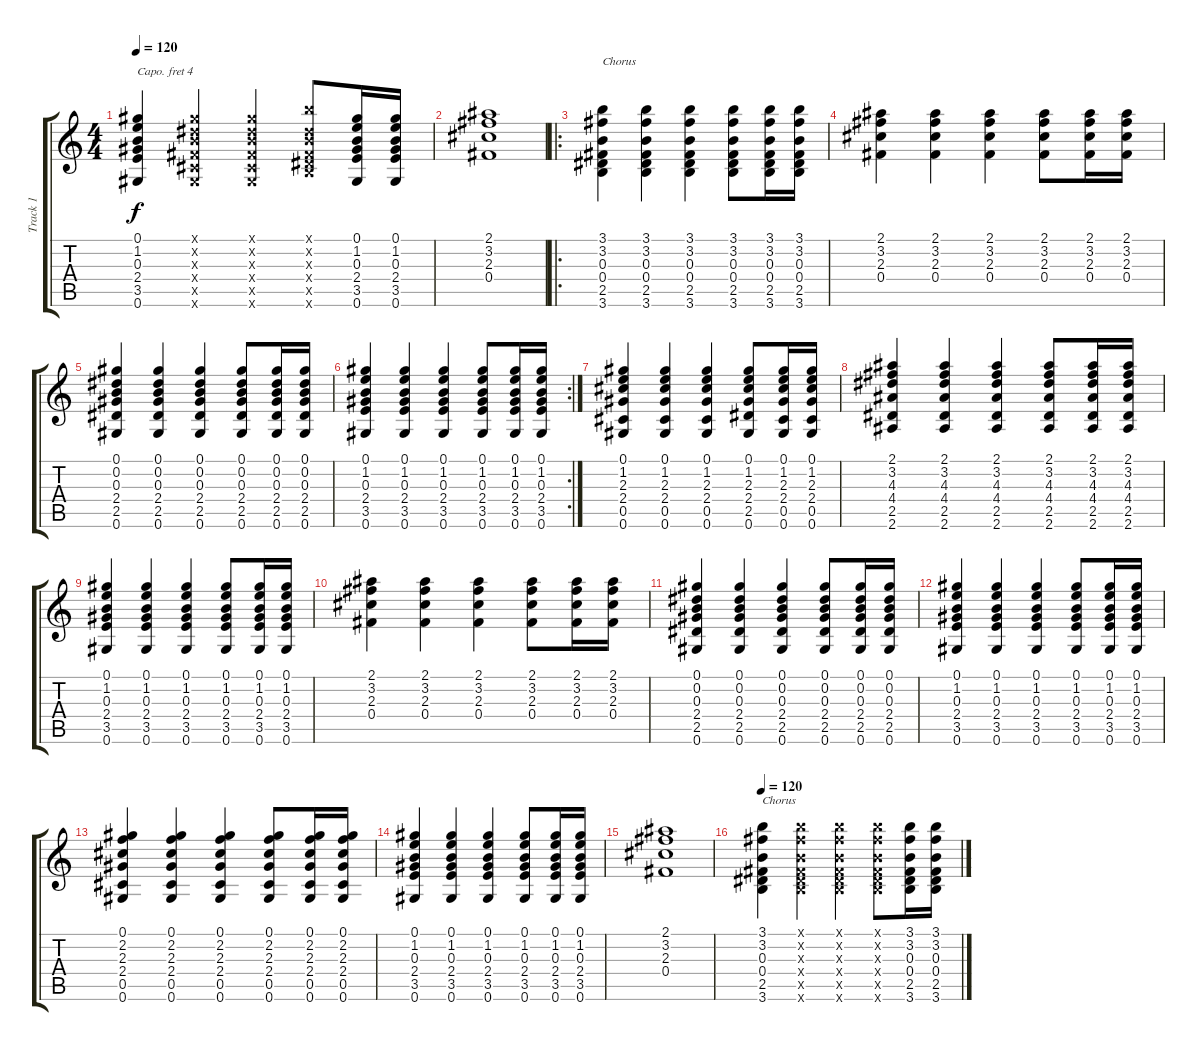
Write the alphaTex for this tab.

\track ("Track 1" "Track 1") {instrument acousticguitarsteel}
\staff {score tabs}
\capo 4
\tuning (E4 B3 G3 D3 A2 E2) {hide}
\ts (4 4)
\tempo 120
\clef g2
\ks c
(0.1 1.2 0.3 2.4 3.5 0.6).4{dy f} (0.1{x} 0.2{x} 0.3{x} 0.4{x} 0.5{x} 0.6{x}).4 (0.1{x} 0.2{x} 0.3{x} 0.4{x} 0.5{x} 0.6{x}).4 (3.1{x} 0.2{x} 0.3{x} 0.4{x} 2.5{x} 3.6{x}).8 (0.1 1.2 0.3 2.4 3.5 0.6).16 (0.1 1.2 0.3 2.4 3.5 0.6).16 |
(2.1 3.2 2.3 0.4).1 |
\ro
(3.1 3.2 0.3 0.4 2.5 3.6).4{txt "Chorus"} (3.1 3.2 0.3 0.4 2.5 3.6).4 (3.1 3.2 0.3 0.4 2.5 3.6).4 (3.1 3.2 0.3 0.4 2.5 3.6).8 (3.1 3.2 0.3 0.4 2.5 3.6).16 (3.1 3.2 0.3 0.4 2.5 3.6).16 |
(2.1 3.2 2.3 0.4).4 (2.1 3.2 2.3 0.4).4 (2.1 3.2 2.3 0.4).4 (2.1 3.2 2.3 0.4).8 (2.1 3.2 2.3 0.4).16 (2.1 3.2 2.3 0.4).16 |
(0.1 0.2 0.3 2.4 2.5 0.6).4 (0.1 0.2 0.3 2.4 2.5 0.6).4 (0.1 0.2 0.3 2.4 2.5 0.6).4 (0.1 0.2 0.3 2.4 2.5 0.6).8 (0.1 0.2 0.3 2.4 2.5 0.6).16 (0.1 0.2 0.3 2.4 2.5 0.6).16 |
\rc 2
(0.1 1.2 0.3 2.4 3.5 0.6).4 (0.1 1.2 0.3 2.4 3.5 0.6).4 (0.1 1.2 0.3 2.4 3.5 0.6).4 (0.1 1.2 0.3 2.4 3.5 0.6).8 (0.1 1.2 0.3 2.4 3.5 0.6).16 (0.1 1.2 0.3 2.4 3.5 0.6).16 |
(0.1 1.2 2.3 2.4 0.5 0.6).4 (0.1 1.2 2.3 2.4 0.5 0.6).4 (0.1 1.2 2.3 2.4 0.5 0.6).4 (0.1 1.2 2.3 2.4 2.5 0.6).8 (0.1 1.2 2.3 2.4 0.5 0.6).16 (0.1 1.2 2.3 2.4 0.5 0.6).16 |
(2.1 3.2 4.3 4.4 2.5 2.6).4 (2.1 3.2 4.3 4.4 2.5 2.6).4 (2.1 3.2 4.3 4.4 2.5 2.6).4 (2.1 3.2 4.3 4.4 2.5 2.6).8 (2.1 3.2 4.3 4.4 2.5 2.6).16 (2.1 3.2 4.3 4.4 2.5 2.6).16 |
(0.1 1.2 0.3 2.4 3.5 0.6).4 (0.1 1.2 0.3 2.4 3.5 0.6).4 (0.1 1.2 0.3 2.4 3.5 0.6).4 (0.1 1.2 0.3 2.4 3.5 0.6).8 (0.1 1.2 0.3 2.4 3.5 0.6).16 (0.1 1.2 0.3 2.4 3.5 0.6).16 |
(2.1 3.2 2.3 0.4).4 (2.1 3.2 2.3 0.4).4 (2.1 3.2 2.3 0.4).4 (2.1 3.2 2.3 0.4).8 (2.1 3.2 2.3 0.4).16 (2.1 3.2 2.3 0.4).16 |
(0.1 0.2 0.3 2.4 2.5 0.6).4 (0.1 0.2 0.3 2.4 2.5 0.6).4 (0.1 0.2 0.3 2.4 2.5 0.6).4 (0.1 0.2 0.3 2.4 2.5 0.6).8 (0.1 0.2 0.3 2.4 2.5 0.6).16 (0.1 0.2 0.3 2.4 2.5 0.6).16 |
(0.1 1.2 0.3 2.4 3.5 0.6).4 (0.1 1.2 0.3 2.4 3.5 0.6).4 (0.1 1.2 0.3 2.4 3.5 0.6).4 (0.1 1.2 0.3 2.4 3.5 0.6).8 (0.1 1.2 0.3 2.4 3.5 0.6).16 (0.1 1.2 0.3 2.4 3.5 0.6).16 |
(0.1 2.2 2.3 2.4 0.5 0.6).4 (0.1 2.2 2.3 2.4 0.5 0.6).4 (0.1 2.2 2.3 2.4 0.5 0.6).4 (0.1 2.2 2.3 2.4 0.5 0.6).8 (0.1 2.2 2.3 2.4 0.5 0.6).16 (0.1 2.2 2.3 2.4 0.5 0.6).16 |
(0.1 1.2 0.3 2.4 3.5 0.6).4 (0.1 1.2 0.3 2.4 3.5 0.6).4 (0.1 1.2 0.3 2.4 3.5 0.6).4 (0.1 1.2 0.3 2.4 3.5 0.6).8 (0.1 1.2 0.3 2.4 3.5 0.6).16 (0.1 1.2 0.3 2.4 3.5 0.6).16 |
(2.1 3.2 2.3 0.4).1 |
\tempo 120
(3.1 3.2 0.3 0.4 2.5 3.6).4{txt "Chorus"} (3.1{x} 3.2{x} 0.3{x} 0.4{x} 2.5{x} 3.6{x}).4 (3.1{x} 3.2{x} 0.3{x} 0.4{x} 2.5{x} 3.6{x}).4 (3.1{x} 3.2{x} 0.3{x} 0.4{x} 2.5{x} 3.6{x}).8 (3.1 3.2 0.3 0.4 2.5 3.6).16 (3.1 3.2 0.3 0.4 2.5 3.6).16
